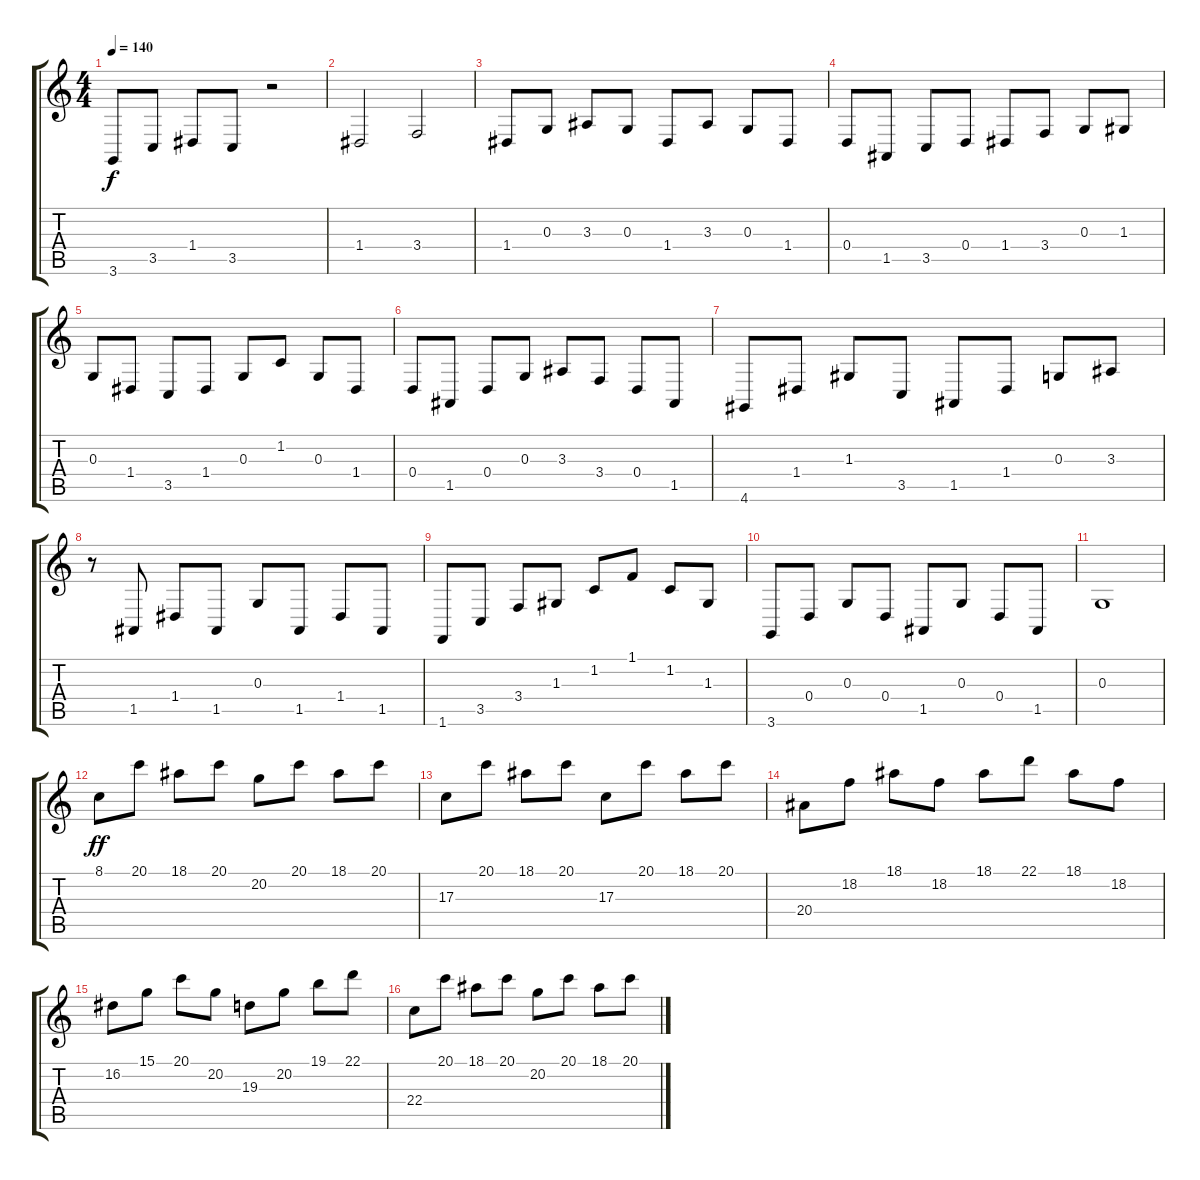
\track "" {instrument synthbrass1}
\staff {score tabs}
\tuning (E4 B3 G3 D3 A2 E2) {hide}
\ts (4 4)
\tempo 140
\clef g2
\ks c
3.6.8{dy f} 3.5.8 1.4.8 3.5.8 r.2 |
1.4.2 3.4.2 |
1.4.8 0.3.8 3.3.8 0.3.8 1.4.8 3.3.8 0.3.8 1.4.8 |
0.4.8 1.5.8 3.5.8 0.4.8 1.4.8 3.4.8 0.3.8 1.3.8 |
0.3.8 1.4.8 3.5.8 1.4.8 0.3.8 1.2.8 0.3.8 1.4.8 |
0.4.8 1.5.8 0.4.8 0.3.8 3.3.8 3.4.8 0.4.8 1.5.8 |
4.6.8 1.4.8 1.3.8 3.5.8 1.5.8 1.4.8 0.3.8 3.3.8 |
r.8 1.5.8 1.4.8 1.5.8 0.3.8 1.5.8 1.4.8 1.5.8 |
1.6.8 3.5.8 3.4.8 1.3.8 1.2.8 1.1.8 1.2.8 1.3.8 |
3.6.8 0.4.8 0.3.8 0.4.8 1.5.8 0.3.8 0.4.8 1.5.8 |
0.3.1 |
8.1.8{dy ff} 20.1.8 18.1.8 20.1.8 20.2.8 20.1.8 18.1.8 20.1.8 |
17.3.8 20.1.8 18.1.8 20.1.8 17.3.8 20.1.8 18.1.8 20.1.8 |
20.4.8 18.2.8 18.1.8 18.2.8 18.1.8 22.1.8 18.1.8 18.2.8 |
16.2.8 15.1.8 20.1.8 20.2.8 19.3.8 20.2.8 19.1.8 22.1.8 |
22.4.8 20.1.8 18.1.8 20.1.8 20.2.8 20.1.8 18.1.8 20.1.8
